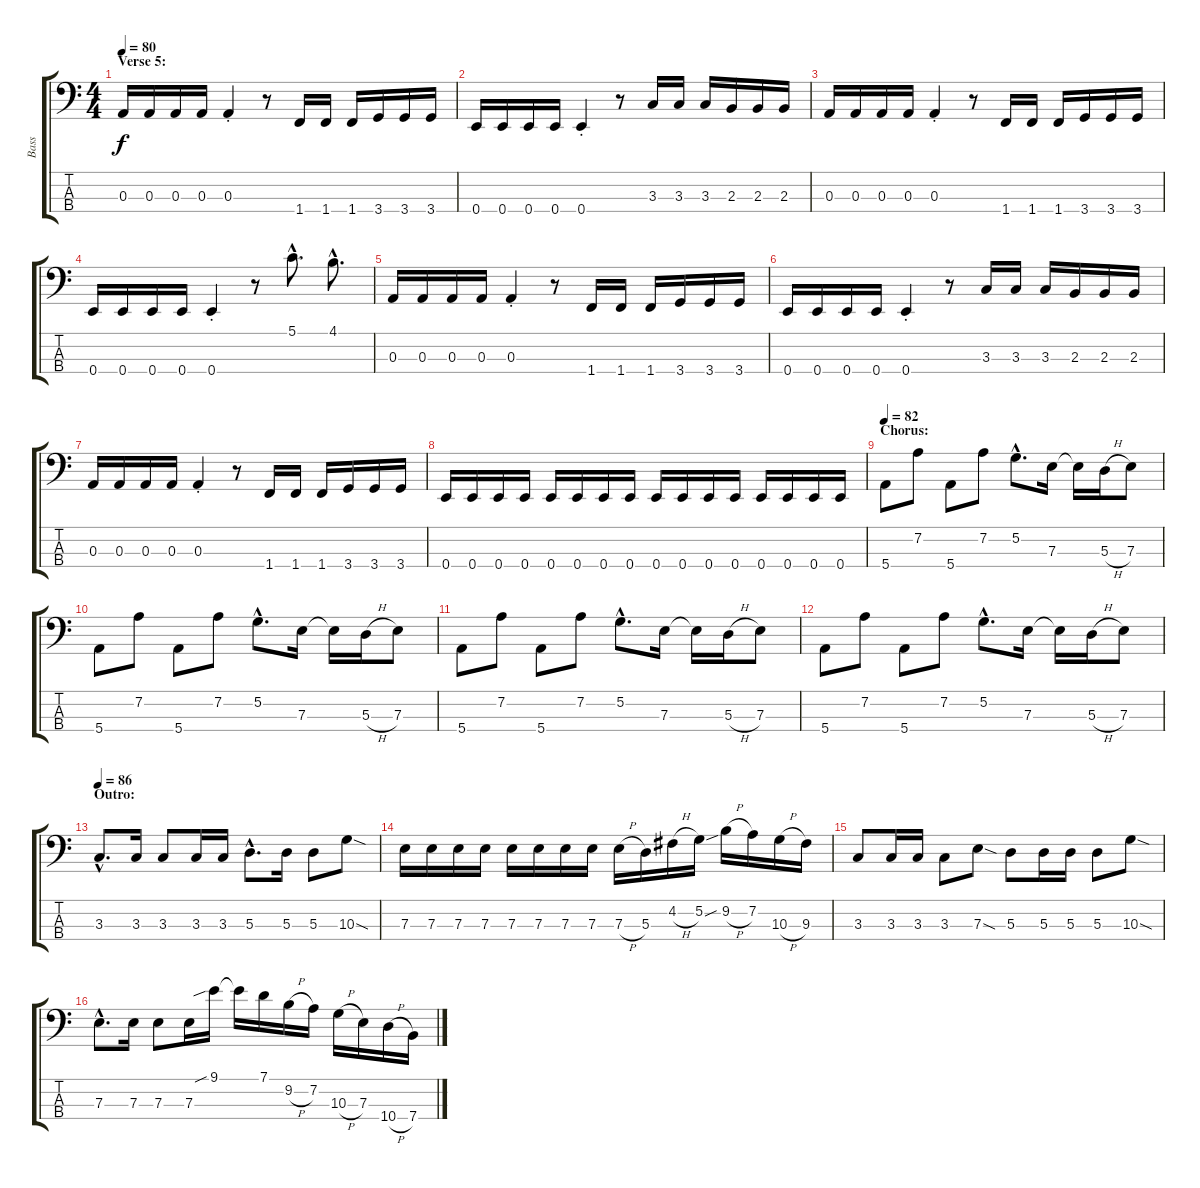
\track ("Bass" "Bass") {instrument electricbasspick}
\staff {score tabs}
\tuning (G2 D2 A1 E1) {hide}
\ts (4 4)
\section ("" "Verse 5:")
\tempo 80
\clef f4
\ks c
0.3.16{dy f} 0.3.16 0.3.16 0.3.16 0.3{st}.4 r.8 1.4.16 1.4.16 1.4.16 3.4.16 3.4.16 3.4.16 |
0.4.16 0.4.16 0.4.16 0.4.16 0.4{st}.4 r.8 3.3.16 3.3.16 3.3.16 2.3.16 2.3.16 2.3.16 |
0.3.16 0.3.16 0.3.16 0.3.16 0.3{st}.4 r.8 1.4.16 1.4.16 1.4.16 3.4.16 3.4.16 3.4.16 |
0.4.16 0.4.16 0.4.16 0.4.16 0.4{st}.4 r.8 5.1{hac}.8{d} 4.1{hac}.8{d} |
0.3.16 0.3.16 0.3.16 0.3.16 0.3{st}.4 r.8 1.4.16 1.4.16 1.4.16 3.4.16 3.4.16 3.4.16 |
0.4.16 0.4.16 0.4.16 0.4.16 0.4{st}.4 r.8 3.3.16 3.3.16 3.3.16 2.3.16 2.3.16 2.3.16 |
0.3.16 0.3.16 0.3.16 0.3.16 0.3{st}.4 r.8 1.4.16 1.4.16 1.4.16 3.4.16 3.4.16 3.4.16 |
0.4.16 0.4.16 0.4.16 0.4.16 0.4.16 0.4.16 0.4.16 0.4.16 0.4.16 0.4.16 0.4.16 0.4.16 0.4.16 0.4.16 0.4.16 0.4.16 |
\section ("" "Chorus:")
\tempo 82
5.4.8 7.2.8 5.4.8 7.2.8 5.2{hac}.8{d} 7.3.16 7.3{t}.16 5.3{h}.16 7.3.8 |
5.4.8 7.2.8 5.4.8 7.2.8 5.2{hac}.8{d} 7.3.16 7.3{t}.16 5.3{h}.16 7.3.8 |
5.4.8 7.2.8 5.4.8 7.2.8 5.2{hac}.8{d} 7.3.16 7.3{t}.16 5.3{h}.16 7.3.8 |
5.4.8 7.2.8 5.4.8 7.2.8 5.2{hac}.8{d} 7.3.16 7.3{t}.16 5.3{h}.16 7.3.8 |
\section ("" "Outro:")
\tempo 86
3.3{hac}.8{d} 3.3.16 3.3.8 3.3.16 3.3.16 5.3{hac}.8{d} 5.3.16 5.3.8 10.3{sod}.8 |
7.3.16 7.3.16 7.3.16 7.3.16 7.3.16 7.3.16 7.3.16 7.3.16 7.3{h}.16 5.3.16 4.2{h}.16 5.2{sou}.16 9.2{h}.16 7.2.16 10.3{h}.16 9.3.16 |
3.3.8 3.3.16 3.3.16 3.3.8 7.3{sod}.8 5.3.8 5.3.16 5.3.16 5.3.8 10.3{sod}.8 |
7.3{hac}.8{d} 7.3.16 7.3.8 7.3.16 9.1{sib}.16 9.1{t}.16 7.1.16 9.2{h}.16 7.2.16 10.3{h}.16 7.3.16 10.4{h}.16 7.4.16
